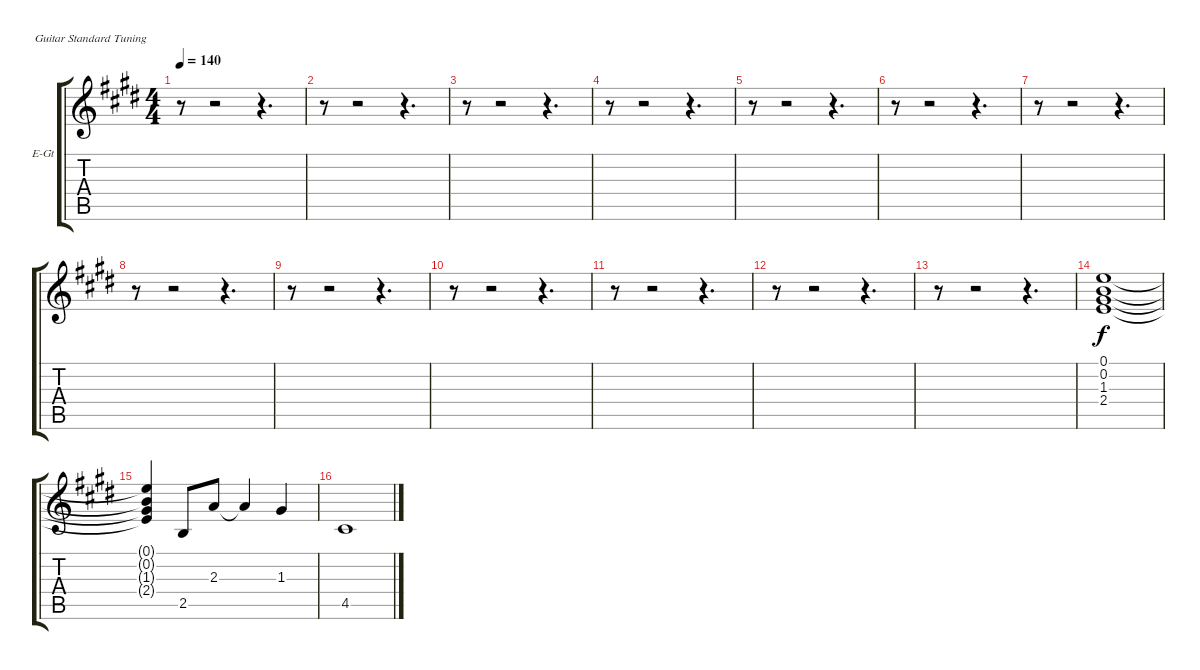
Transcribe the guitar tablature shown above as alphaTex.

\bracketExtendMode groupsimilarinstruments
\firstSystemTrackNameOrientation horizontal
\otherSystemsTrackNameOrientation horizontal
\track ("Lead" "E-Gt") {instrument distortionguitar}
\staff {score tabs}
\tuning (E4 B3 G3 D3 A2 E2)
\ts (4 4)
\tempo 140
\clef g2
\ks e
r.8{dy f} r.2 r.4{d} |
r.8 r.2 r.4{d} |
r.8 r.2 r.4{d} |
r.8 r.2 r.4{d} |
r.8 r.2 r.4{d} |
r.8 r.2 r.4{d} |
r.8 r.2 r.4{d} |
r.8 r.2 r.4{d} |
r.8 r.2 r.4{d} |
r.8 r.2 r.4{d} |
r.8 r.2 r.4{d} |
r.8 r.2 r.4{d} |
r.8 r.2 r.4{d} |
(0.1 0.2 1.3 2.4).1 |
(0.1{t} 0.2{t} 1.3{t} 2.4{t}).4 2.5.8 2.3.8 2.3{t}.4 1.3.4 |
4.5.1
